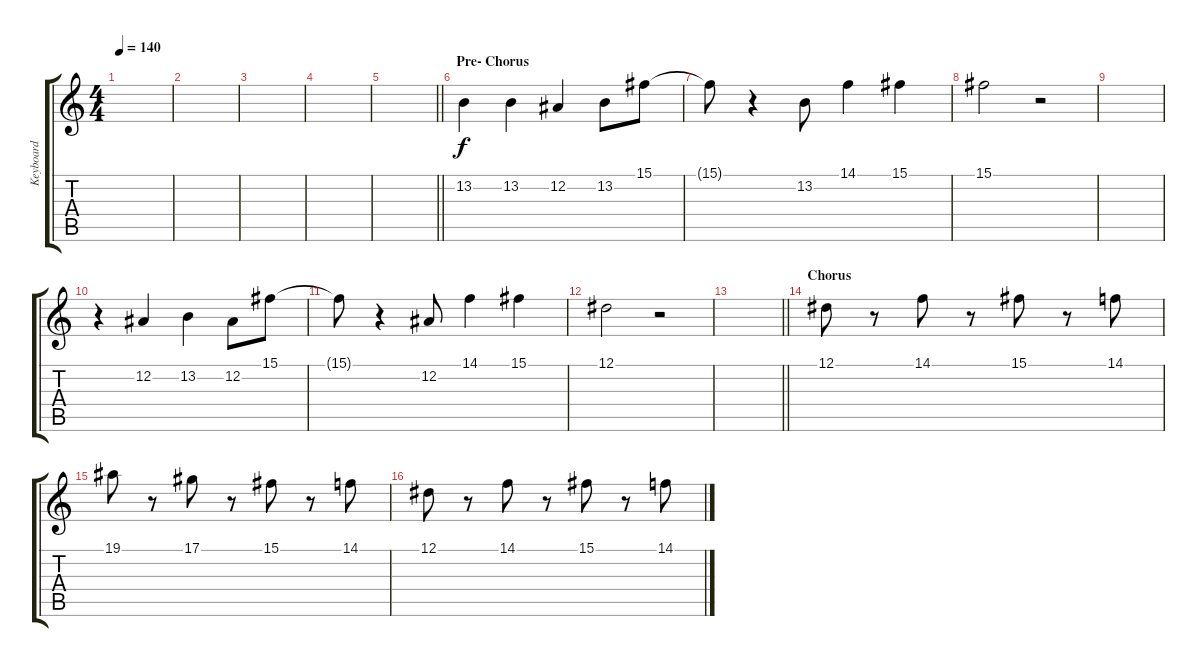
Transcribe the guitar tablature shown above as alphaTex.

\track ("Keyboard" "Keyboard") {instrument honkytonkpiano}
\staff {score tabs}
\tuning (Eb4 Bb3 Gb3 Db3 Ab2 Db2) {hide}
\ts (4 4)
\tempo 140
\clef g2
\ks c
|
|
|
|
\barLineRight lightlight
|
\section ("" "Pre- Chorus")
13.2.4 13.2.4 12.2.4 13.2.8 15.1.8 |
15.1{t}.8 r.4 13.2.8 14.1.4 15.1.4 |
15.1.2 r.2 |
|
r.4 12.2.4 13.2.4 12.2.8 15.1.8 |
15.1{t}.8 r.4 12.2.8 14.1.4 15.1.4 |
12.1.2 r.2 |
\barLineRight lightlight
|
\section ("" "Chorus")
12.1.8 r.8 14.1.8 r.8 15.1.8 r.8 14.1.8 |
19.1.8 r.8 17.1.8 r.8 15.1.8 r.8 14.1.8 |
12.1.8 r.8 14.1.8 r.8 15.1.8 r.8 14.1.8
